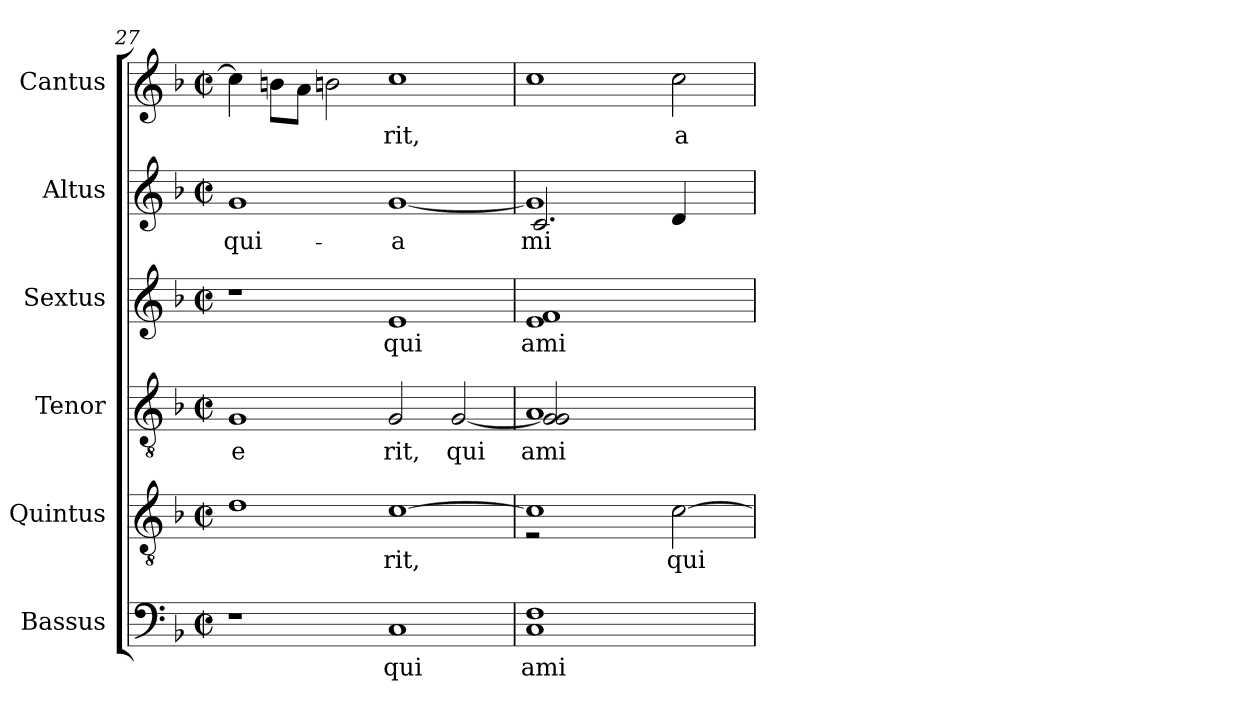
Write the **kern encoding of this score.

**kern	**text	**kern	**text	**kern	**text	**kern	**text	**kern	**text	**kern	**text
*part6	*part6	*part5	*part5	*part4	*part4	*part3	*part3	*part2	*part2	*part1	*part1
*staff6	*staff6	*staff5	*staff5	*staff4	*staff4	*staff3	*staff3	*staff2	*staff2	*staff1	*staff1
*I"Bassus	*	*I"Quintus	*	*I"Tenor	*	*I"Sextus	*	*I"Altus	*	*I"Cantus	*
*clefF4	*	*clefGv2	*	*clefGv2	*	*clefG2	*	*clefG2	*	*clefG2	*
*k[b-]	*	*k[b-]	*	*k[b-]	*	*k[b-]	*	*k[b-]	*	*k[b-]	*
*F:	*	*F:	*	*F:	*	*F:	*	*F:	*	*F:	*
*M2/2	*	*M2/2	*	*M2/2	*	*M2/2	*	*M2/2	*	*M2/2	*
*met(c|)	*	*met(c|)	*	*met(c|)	*	*met(c|)	*	*met(c|)	*	*met(c|)	*
=27	=27	=27	=27	=27	=27	=27	=27	=27	=27	=27	=27
!	!	!	!LO:LY:b:cj	!	!LO:LY:b:cj	!	!	!	!LO:LY:b:cj	!	!LO:LY:b:cj
1r	.	1d	--	1G	e	1r	.	1g	qui-	4cc\]	.
!	!	!	!	!	!	!	!	!	!	!	!LO:LY:b:cj
.	.	.	.	.	.	.	.	.	.	8bn\L	.
!	!	!	!	!	!	!	!	!	!	!	!LO:LY:b:cj
.	.	.	.	.	.	.	.	.	.	8a\J	.
!	!	!	!	!	!	!	!	!	!	!	!LO:LY:b:cj
.	.	.	.	.	.	.	.	.	.	2bn\	.
!	!LO:LY:b:cj	!	!LO:LY:b:cj	!	!LO:LY:b:cj	!	!LO:LY:b:cj	!	!LO:LY:b:cj	!	!LO:LY:b:cj
1C	qui	[>1c	-rit,	2G/	rit,	1e	qui	[<1g	-a	1cc	rit,
!	!	!	!	!	!LO:LY:b:cj	!	!	!	!	!	!
.	.	.	.	[<2G/	qui	.	.	.	.	.	.
=28	=28	=28	=28	=28	=28	=28	=28	=28	=28	=28	=28
!	!LO:LY:b:cj	!	!	!	!LO:LY:b:cj	!	!LO:LY:b:cj	!	!LO:LY:b:cj	!	!
*	*	*^	*	*^	*	*	*	*^	*	*	*
1C 1F	ami	1c]	2r	.	1A	2G/] 2G/	ami	1e 1f	ami	1g]	2.c/	mi-	1cc	.
.	.	.	1ryy	.	.	2ryy	.	.	.	.	.	.	.	.
.	.	.	.	.	.	.	.	.	.	.	4ryy	.	.	.
!	!	!	!	!LO:LY:b:cj	!	!	!	!	!	!	!	!LO:LY:b:cj	!	!LO:LY:b:cj
2ryy	.	[>2c\	.	qui-	2ryy	2ryy	.	2ryy	.	4d/	2ryy	--	2cc\	a
.	.	.	.	.	.	.	.	.	.	4ryy	.	.	.	.
*	*	*v	*v	*	*	*	*	*	*	*v	*v	*	*	*
*	*	*	*	*v	*v	*	*	*	*	*	*	*
=	=	=	=	=	=	=	=	=	=	=	=
*-	*-	*-	*-	*-	*-	*-	*-	*-	*-	*-	*-
